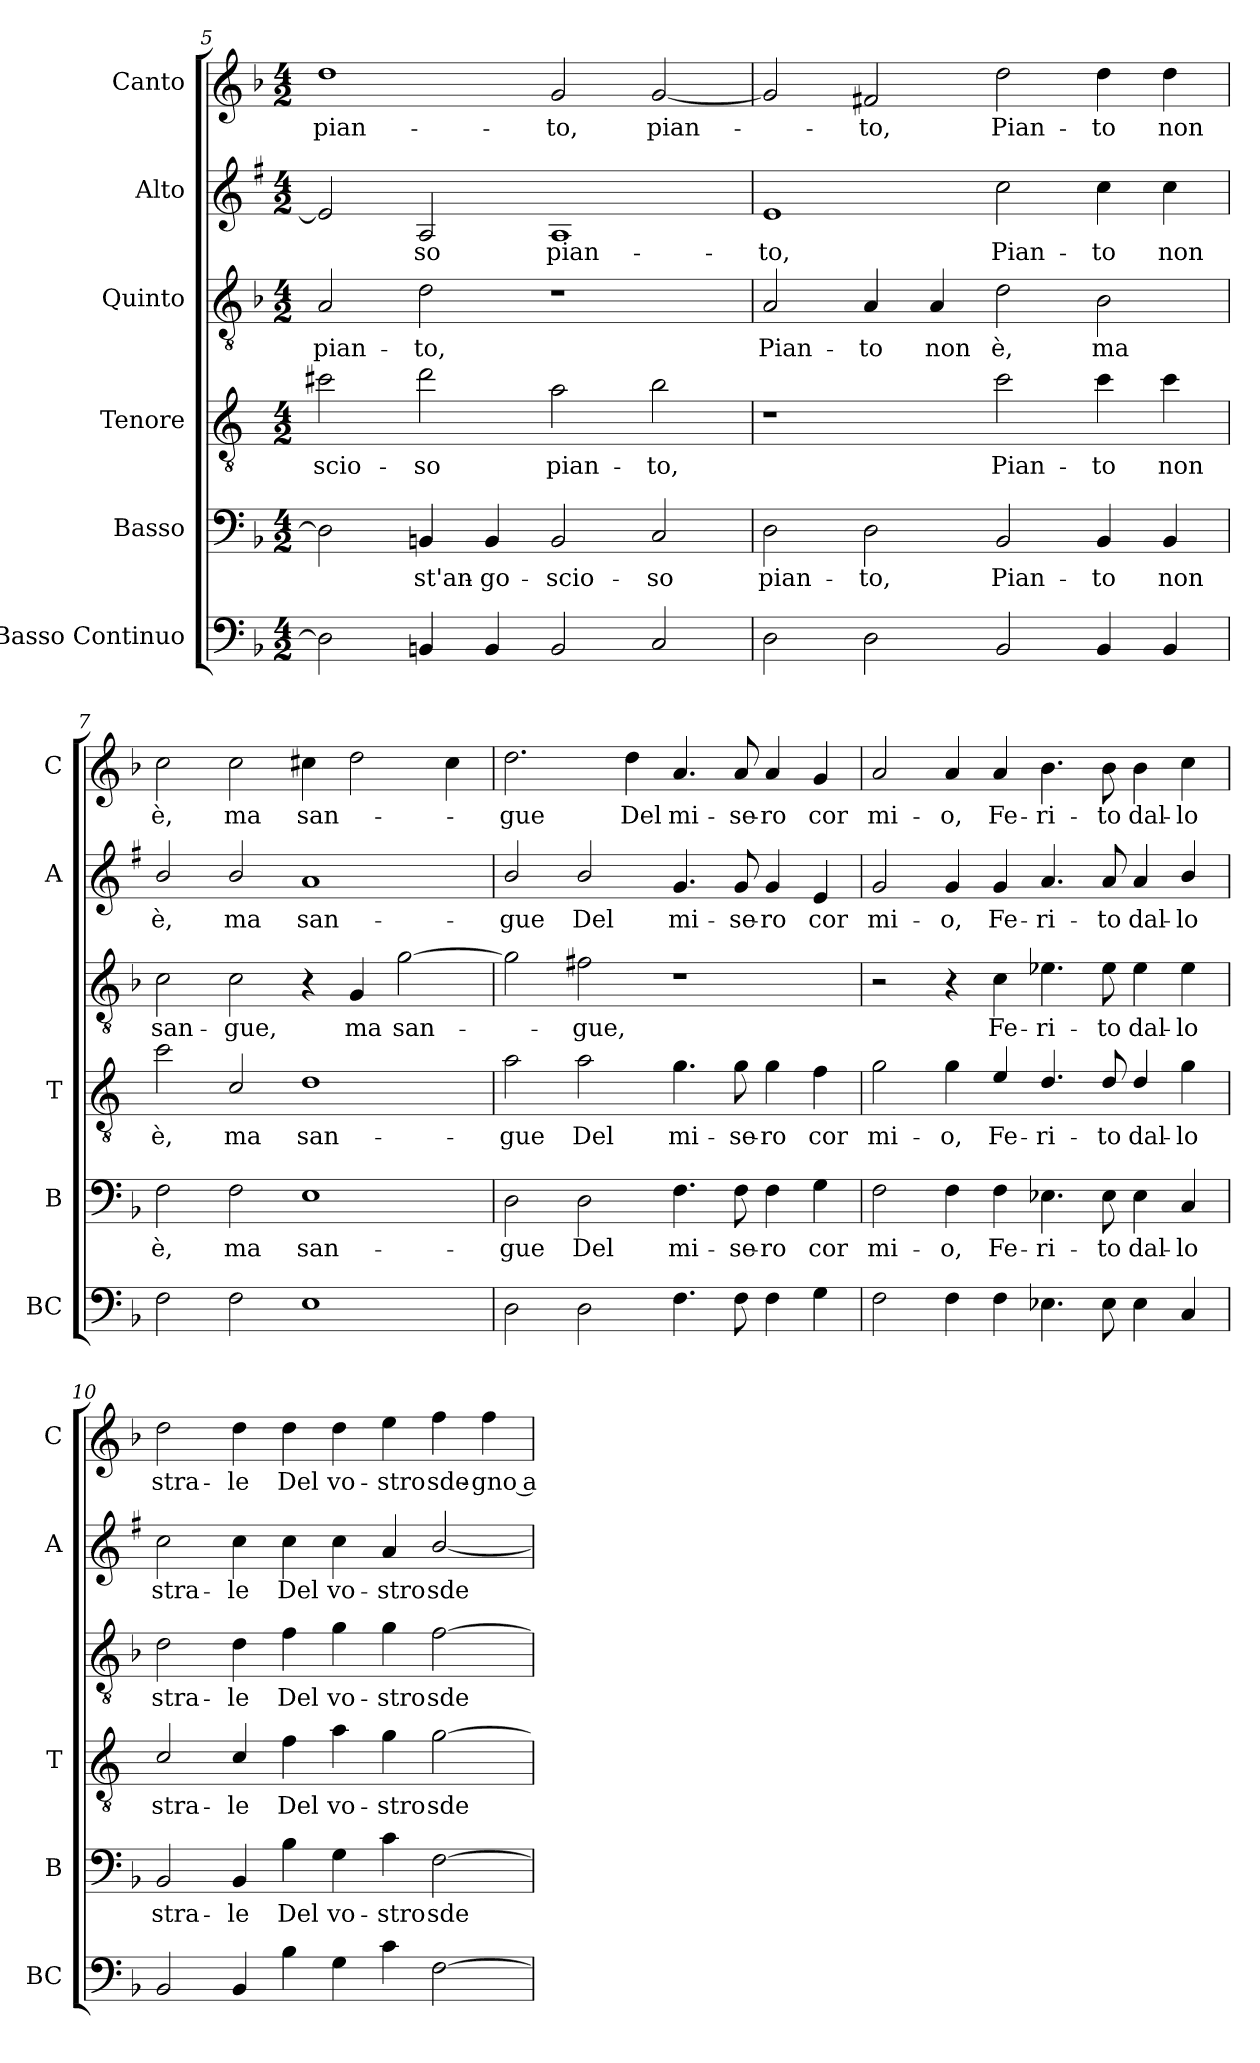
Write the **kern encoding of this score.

**kern	**kern	**text	**kern	**text	**kern	**text	**kern	**text	**kern	**text
*part6	*part5	*part5	*part4	*part4	*part3	*part3	*part2	*part2	*part1	*part1
*staff6	*staff5	*staff5	*staff4	*staff4	*staff3	*staff3	*staff2	*staff2	*staff1	*staff1
*I"Basso Continuo	*I"Basso	*	*I"Tenore	*	*I"Quinto	*	*I"Alto	*	*I"Canto	*
*I'BC	*I'B	*	*I'T	*	*	*	*I'A	*	*I'C	*
!!LO:LB:g=z
*clefF4	*clefF4	*	*clefGv2	*	*clefGv2	*	*clefG2	*	*clefG2	*
*	*	*	*ITrd4c7	*	*	*	*ITrd1c2	*	*	*
*k[b-]	*k[b-]	*	*k[b-]	*	*k[b-]	*	*k[b-]	*	*k[b-]	*
*F:	*F:	*	*F:	*	*F:	*	*F:	*	*F:	*
*M4/2	*M4/2	*	*M4/2	*	*M4/2	*	*M4/2	*	*M4/2	*
=5	=5	=5	=5	=5	=5	=5	=5	=5	=5	=5
!	!	!	!	!LO:LY:b	!	!LO:LY:b	!	!	!	!LO:LY:b
2D\]	2D\]	.	2f#X\	-scio-	2A/	pian-	2d/]	.	1dd	pian-
!	!	!LO:LY:b	!	!LO:LY:b	!	!LO:LY:b	!	!LO:LY:b	!	!
4BBn/	4BBn/	-st'an-	2g\	-so	2d\	-to,	2G/	-so	.	.
!	!	!LO:LY:b	!	!	!	!	!	!	!	!
4BB/	4BB/	-go-	.	.	.	.	.	.	.	.
!	!	!LO:LY:b	!	!LO:LY:b	!	!	!	!LO:LY:b	!	!LO:LY:b
2BB/	2BB/	-scio-	2d\	pian-	1r	.	1G	pian-	2g/	-to,
!	!	!LO:LY:b	!	!LO:LY:b	!	!	!	!	!	!LO:LY:b
2C/	2C/	-so	2e\	-to,	.	.	.	.	[2g/	pian-
=6	=6	=6	=6	=6	=6	=6	=6	=6	=6	=6
!	!	!LO:LY:b	!	!	!	!LO:LY:b	!	!LO:LY:b	!	!
2D\	2D\	pian-	1r	.	2A/	Pian-	1d	-to,	2g/]	.
!	!	!LO:LY:b	!	!	!	!LO:LY:b	!	!	!	!LO:LY:b
2D\	2D\	-to,	.	.	4A/	-to	.	.	2f#X/	-to,
!	!	!	!	!	!	!LO:LY:b	!	!	!	!
.	.	.	.	.	4A/	non	.	.	.	.
!	!	!LO:LY:b	!	!LO:LY:b	!	!LO:LY:b	!	!LO:LY:b	!	!LO:LY:b
2BB-/	2BB-/	Pian-	2f\	Pian-	2d\	è,	2b-\	Pian-	2dd\	Pian-
!	!	!LO:LY:b	!	!LO:LY:b	!	!LO:LY:b	!	!LO:LY:b	!	!LO:LY:b
4BB-/	4BB-/	-to	4f\	-to	2B-\	ma	4b-\	-to	4dd\	-to
!	!	!LO:LY:b	!	!LO:LY:b	!	!	!	!LO:LY:b	!	!LO:LY:b
4BB-/	4BB-/	non	4f\	non	.	.	4b-\	non	4dd\	non
=7	=7	=7	=7	=7	=7	=7	=7	=7	=7	=7
!	!	!LO:LY:b	!	!LO:LY:b	!	!LO:LY:b	!	!LO:LY:b	!	!LO:LY:b
2F\	2F\	è,	2f\	è,	2c\	san-	2a/	è,	2cc\	è,
!	!	!LO:LY:b	!	!LO:LY:b	!	!LO:LY:b	!	!LO:LY:b	!	!LO:LY:b
2F\	2F\	ma	2F/	ma	2c\	-gue,	2a/	ma	2cc\	ma
!	!	!LO:LY:b	!	!LO:LY:b	!	!	!	!LO:LY:b	!	!LO:LY:b
1E	1E	san-	1G	san-	4r	.	1g	san-	4cc#X\	san-
!	!	!	!	!	!	!LO:LY:b	!	!	!	!
.	.	.	.	.	4G/	ma	.	.	2dd\	.
!	!	!	!	!	!	!LO:LY:b	!	!	!	!
.	.	.	.	.	[2g\	san-	.	.	.	.
.	.	.	.	.	.	.	.	.	4cc#\	.
=8	=8	=8	=8	=8	=8	=8	=8	=8	=8	=8
!	!	!LO:LY:b	!	!LO:LY:b	!	!	!	!LO:LY:b	!	!LO:LY:b
2D\	2D\	-gue	2d\	-gue	2g\]	.	2a/	-gue	2.dd\	-gue
!	!	!LO:LY:b	!	!LO:LY:b	!	!LO:LY:b	!	!LO:LY:b	!	!
2D\	2D\	Del	2d\	Del	2f#X\	-gue,	2a/	Del	.	.
!	!	!	!	!	!	!	!	!	!	!LO:LY:b
.	.	.	.	.	.	.	.	.	4dd\	Del
!	!	!LO:LY:b	!	!LO:LY:b	!	!	!	!LO:LY:b	!	!LO:LY:b
4.F\	4.F\	mi-	4.c\	mi-	1r	.	4.f/	mi-	4.a/	mi-
!	!	!LO:LY:b	!	!LO:LY:b	!	!	!	!LO:LY:b	!	!LO:LY:b
8F\	8F\	-se-	8c\	-se-	.	.	8f/	-se-	8a/	-se-
!	!	!LO:LY:b	!	!LO:LY:b	!	!	!	!LO:LY:b	!	!LO:LY:b
4F\	4F\	-ro	4c\	-ro	.	.	4f/	-ro	4a/	-ro
!	!	!LO:LY:b	!	!LO:LY:b	!	!	!	!LO:LY:b	!	!LO:LY:b
4G\	4G\	cor	4B-\	cor	.	.	4d/	cor	4g/	cor
!!LO:PB:g=z
=9	=9	=9	=9	=9	=9	=9	=9	=9	=9	=9
!	!	!LO:LY:b	!	!LO:LY:b	!	!	!	!LO:LY:b	!	!LO:LY:b
2F\	2F\	mi-	2c\	mi-	2r	.	2f/	mi-	2a/	mi-
!	!	!LO:LY:b	!	!LO:LY:b	!	!	!	!LO:LY:b	!	!LO:LY:b
4F\	4F\	-o,	4c\	-o,	4r	.	4f/	-o,	4a/	-o,
!	!	!LO:LY:b	!	!LO:LY:b	!	!LO:LY:b	!	!LO:LY:b	!	!LO:LY:b
4F\	4F\	Fe-	4A/	Fe-	4c\	Fe-	4f/	Fe-	4a/	Fe-
!	!	!LO:LY:b	!	!LO:LY:b	!	!LO:LY:b	!	!LO:LY:b	!	!LO:LY:b
4.E-X\	4.E-X\	-ri-	4.G/	-ri-	4.e-X\	-ri-	4.g/	-ri-	4.b-\	-ri-
!	!	!LO:LY:b	!	!LO:LY:b	!	!LO:LY:b	!	!LO:LY:b	!	!LO:LY:b
8E-\	8E-\	-to	8G/	-to	8e-\	-to	8g/	-to	8b-\	-to
!	!	!LO:LY:b	!	!LO:LY:b	!	!LO:LY:b	!	!LO:LY:b	!	!LO:LY:b
4E-\	4E-\	dal-	4G/	dal-	4e-\	dal-	4g/	dal-	4b-\	dal-
!	!	!LO:LY:b	!	!LO:LY:b	!	!LO:LY:b	!	!LO:LY:b	!	!LO:LY:b
4C/	4C/	-lo	4c\	-lo	4e-\	-lo	4a/	-lo	4cc\	-lo
=10	=10	=10	=10	=10	=10	=10	=10	=10	=10	=10
!	!	!LO:LY:b	!	!LO:LY:b	!	!LO:LY:b	!	!LO:LY:b	!	!LO:LY:b
2BB-/	2BB-/	stra-	2F/	stra-	2d\	stra-	2b-\	stra-	2dd\	stra-
!	!	!LO:LY:b	!	!LO:LY:b	!	!LO:LY:b	!	!LO:LY:b	!	!LO:LY:b
4BB-/	4BB-/	-le	4F/	-le	4d\	-le	4b-\	-le	4dd\	-le
!	!	!LO:LY:b	!	!LO:LY:b	!	!LO:LY:b	!	!LO:LY:b	!	!LO:LY:b
4B-\	4B-\	Del	4B-\	Del	4f\	Del	4b-\	Del	4dd\	Del
!	!	!LO:LY:b	!	!LO:LY:b	!	!LO:LY:b	!	!LO:LY:b	!	!LO:LY:b
4G\	4G\	vo-	4d\	vo-	4g\	vo-	4b-\	vo-	4dd\	vo-
!	!	!LO:LY:b	!	!LO:LY:b	!	!LO:LY:b	!	!LO:LY:b	!	!LO:LY:b
4c\	4c\	-stro	4c\	-stro	4g\	-stro	4g/	-stro	4ee\	-stro
!	!	!LO:LY:b	!	!LO:LY:b	!	!LO:LY:b	!	!LO:LY:b	!	!LO:LY:b
[2F\	[2F\	sde-	[2c\	sde-	[2f\	sde-	[2a/	sde-	4ff\	sde-
!	!	!	!	!	!	!	!	!	!	!LO:LY:b
.	.	.	.	.	.	.	.	.	4ff\	-gno a-
=	=	=	=	=	=	=	=	=	=	=
*-	*-	*-	*-	*-	*-	*-	*-	*-	*-	*-
